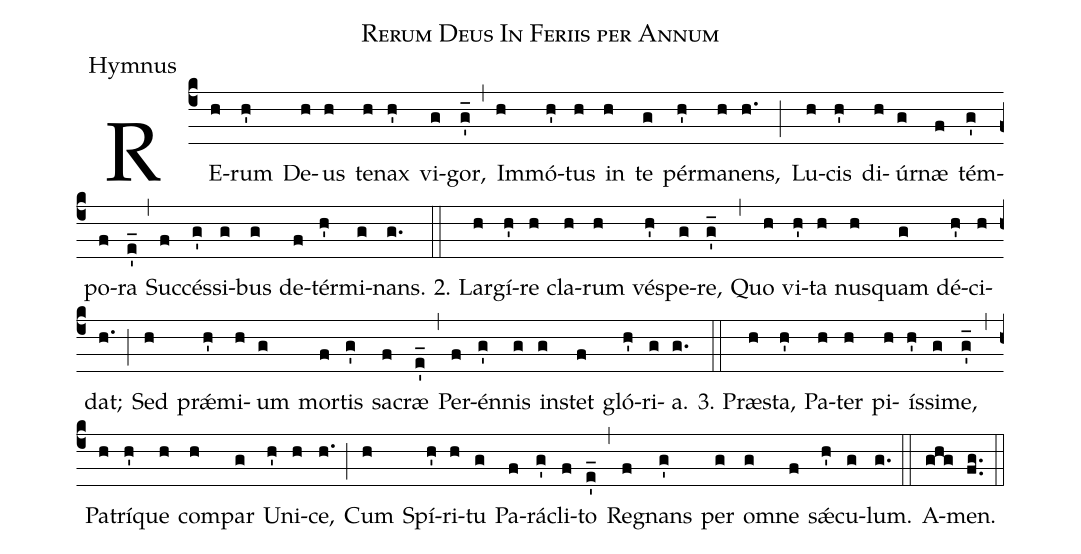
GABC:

name:Rerum Deus In Feriis per Annum;
office-part:Hymnus;
%%
(c4)RE(h)rum(h') De(h)us(h) te(h)nax(h') vi(g)gor,(g'_) (,)
Im(h)mó(h')tus(h) in(h) te(g) pér(h')ma(h)nens,(h.) (;)
Lu(h)cis(h') di(h)úr(g)næ(f) tém(g')po(f)ra(e'_) (,)
Suc(f)cés(g')si(g)bus(g) de(f)tér(h')mi(g)nans.(g.) (::)

2. Lar(h)gí(h')re(h) cla(h)rum(h) vés(h')pe(g)re,(g'_) (,)
Quo(h) vi(h')ta(h) nus(h)quam(g) dé(h')ci(h)dat;(h.) (;)
Sed(h) prǽ(h')mi(h)um(g) mor(f)tis(g') sa(f)cræ(e'_) (,)
Per(f)én(g')nis(g) in(g)stet(f) gló(h')ri(g)a.(g.) (::)

3. Præ(h)sta,(h') Pa(h)ter(h) pi(h)ís(h')si(g)me,(g'_) (,)
Pa(h)trí(h')que(h) com(h)par(g) U(h')ni(h)ce,(h.) (;)
Cum(h) Spí(h')ri(h)tu(g) Pa(f)rá(g')cli(f)to(e'_) (,)
Re(f)gnans(g') per(g) om(g)ne(f) sǽ(h')cu(g)lum.(g.) (::)
A(ghg)men.(fg..) (::)
